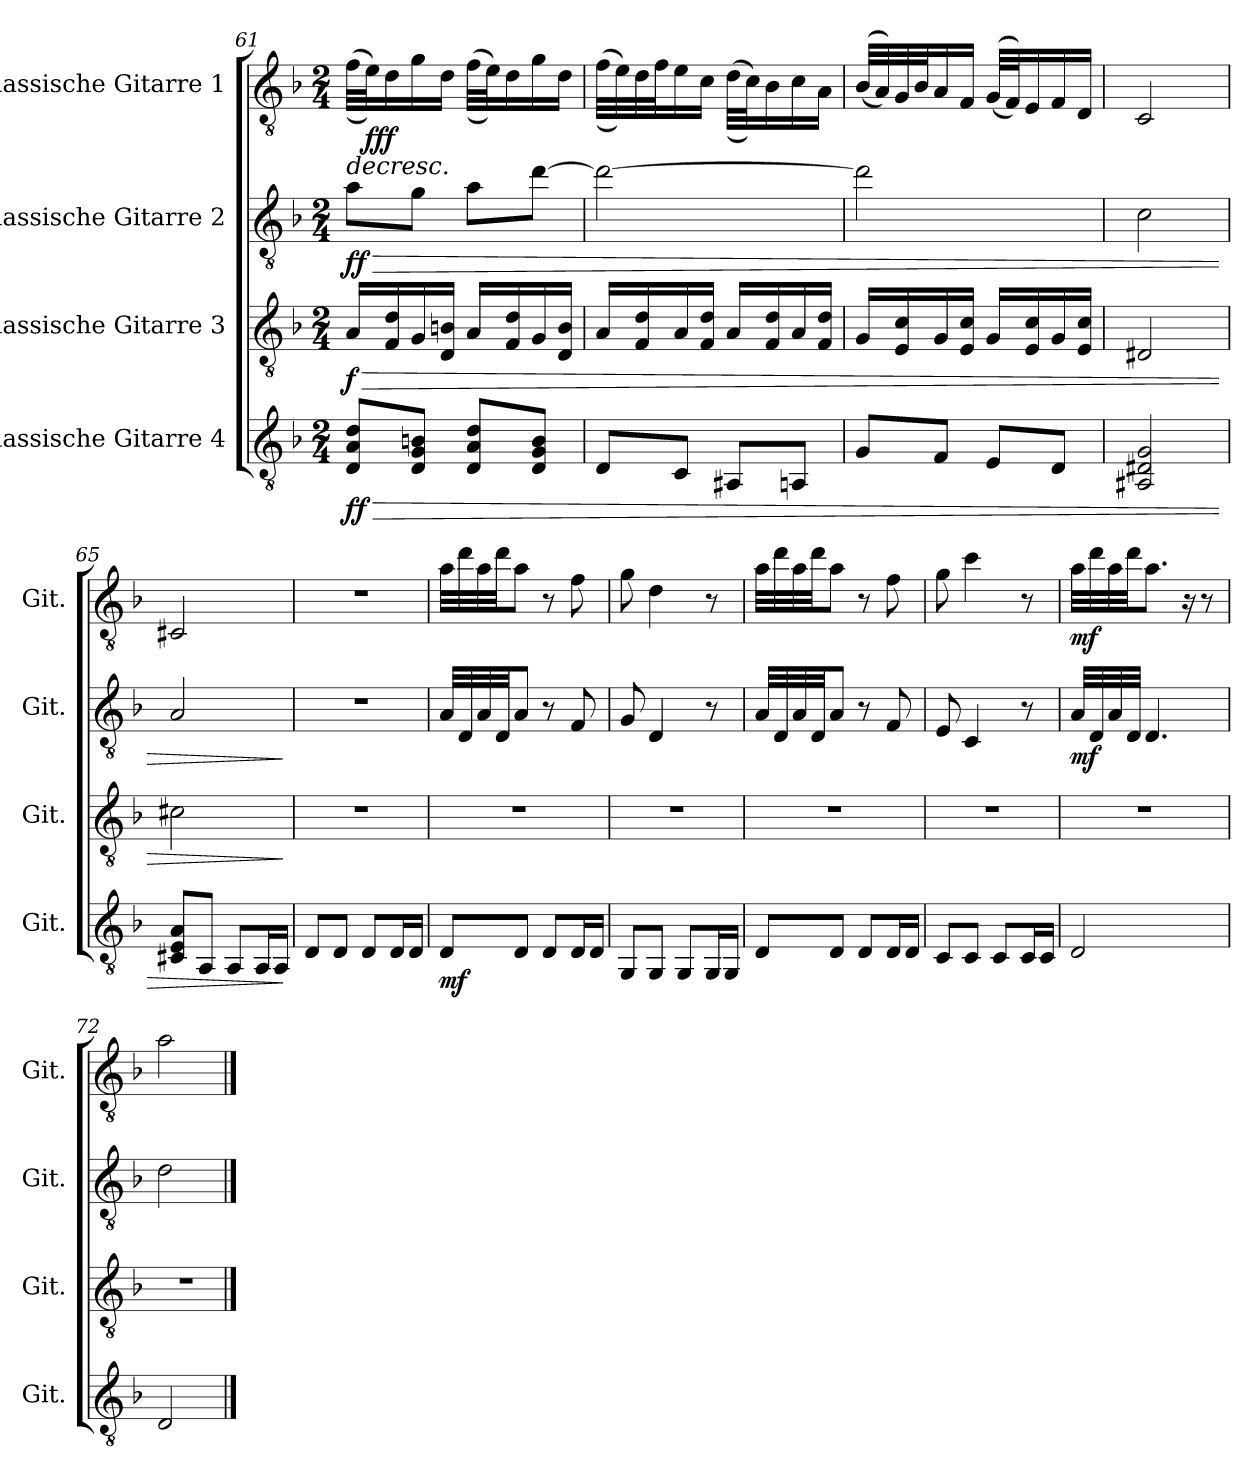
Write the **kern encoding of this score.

**kern	**dynam	**kern	**dynam	**kern	**dynam	**kern	**dynam
*part4	*part4	*part3	*part3	*part2	*part2	*part1	*part1
*staff4	*staff4	*staff3	*staff3	*staff2	*staff2	*staff1	*staff1
*I"Klassische Gitarre 4	*	*I"Klassische Gitarre 3	*	*I"Klassische Gitarre 2	*	*I"Klassische Gitarre 1	*
*I'Git.	*	*I'Git.	*	*I'Git.	*	*I'Git.	*
*clefGv2	*	*clefGv2	*	*clefGv2	*	*clefGv2	*
*k[b-]	*	*k[b-]	*	*k[b-]	*	*k[b-]	*
*M2/4	*	*M2/4	*	*M2/4	*	*M2/4	*
=61	=61	=61	=61	=61	=61	=61	=61
!	!LO:HP:b	!	!LO:HP:b	!	!LO:HP:b	!	!LO:HP:b
!	!LO:DY:n=1:b	!	!	!	!	!	!
!	!LO:DY:n=2:b	!	!LO:DY:n=1:b	!	!LO:DY:n=1:b	!	!
!	!	!	!	!	!LO:DY:n=2:b	!	!
8D/ 8A/ 8d/L	> f f	16A/LL	> f	8a\L	> f f	((32f\LLL	>
!	!	!	!	!	!	!	!LO:DY:b
!	!	!	!	!	!	!	!LO:DY:n=1:b
!	!	!	!	!	!	!	!LO:DY:n=2:b
.	.	.	.	.	.	32e\J))	f f f
.	.	16F/ 16d/	.	.	.	16d\	.
8D/ 8G/ 8Bn/J	.	16G/	.	8g\J	.	16g\	.
.	.	16D/ 16Bn/JJ	.	.	.	16d\JJ	.
8D/ 8A/ 8d/L	.	16A/LL	.	8a\L	.	((32f\LLL	.
.	.	.	.	.	.	32e\J))	.
.	.	16F/ 16d/	.	.	.	16d\	.
8D/ 8G/ 8B/J	.	16G/	.	[8dd\J	.	16g\	.
.	.	16D/ 16B/JJ	.	.	.	16d\JJ	.
=62	=62	=62	=62	=62	=62	=62	=62
8D/L	.	16A/LL	.	2dd\_	.	((32f\LLL	.
.	.	.	.	.	.	32e\))	.
.	.	16F/ 16d/	.	.	.	32d\	.
.	.	.	.	.	.	32f\J	.
8C/J	.	16A/	.	.	.	16e\	.
.	.	16F/ 16d/JJ	.	.	.	16c\JJ	.
8AA#X/L	.	16A/LL	.	.	.	((32d\LLL	.
.	.	.	.	.	.	32c\J))	.
.	.	16F/ 16d/	.	.	.	16B-\	.
8AAn/J	.	16A/	.	.	.	16c\	.
.	.	16F/ 16d/JJ	.	.	.	16A\JJ	.
=63	=63	=63	=63	=63	=63	=63	=63
8G/L	.	16G/LL	.	2dd\]	.	((32B-/LLL	.
.	.	.	.	.	.	32A/))	.
.	.	16E/ 16c/	.	.	.	32G/	.
.	.	.	.	.	.	32B-/J	.
8F/J	.	16G/	.	.	.	16A/	.
.	.	16E/ 16c/JJ	.	.	.	16F/JJ	.
8E/L	.	16G/LL	.	.	.	((32G/LLL	.
.	.	.	.	.	.	32F/J))	.
.	.	16E/ 16c/	.	.	.	16E/	.
8D/J	.	16G/	.	.	.	16F/	.
.	.	16E/ 16c/JJ	.	.	.	16D/JJ	.
=64	=64	=64	=64	=64	=64	=64	=64
2AA#X/ 2D#X/ 2G/	.	2D#X/	.	2c\	.	2C/	.
!!LO:PB:g=z
=65	=65	=65	=65	=65	=65	=65	=65
8C#X/ 8E/ 8A/L	.	2c#X\	.	2A/	.	2C#X/	.
8AA/J	.	.	.	.	.	.	.
8AA/L	.	.	.	.	.	.	.
16AA/L	.	.	.	.	.	.	.
16AA/JJ	.	.	.	.	.	.	.
.	]	.	]	.	]	.	]
=66	=66	=66	=66	=66	=66	=66	=66
8D/L	.	2r	.	2r	.	2r	.
8D/J	.	.	.	.	.	.	.
8D/L	.	.	.	.	.	.	.
16D/L	.	.	.	.	.	.	.
16D/JJ	.	.	.	.	.	.	.
=67	=67	=67	=67	=67	=67	=67	=67
!	!LO:DY:b	!	!	!	!LO:DY:b	!	!
!	!	!	!	!	!LO:DY:n=1:b	!	!
!	!	!	!	!	!LO:DY:n=2:b	!	!LO:DY:b
!	!	!	!	!	!	!	!LO:DY:n=1:b
!	!	!	!	!	!	!	!LO:DY:n=2:b
8D/L	mf	2r	.	32A/LLL	mf mf mf	32a\LLL	mf mf mf
.	.	.	.	32D/	.	32dd\	.
.	.	.	.	32A/	.	32a\	.
.	.	.	.	32D/JJ	.	32dd\JJ	.
8D/J	.	.	.	8A/J	.	8a\J	.
8D/L	.	.	.	8r	.	8r	.
16D/L	.	.	.	8F/	.	8f\	.
16D/JJ	.	.	.	.	.	.	.
=68	=68	=68	=68	=68	=68	=68	=68
8GG/L	.	2r	.	8G/	.	8g\	.
8GG/J	.	.	.	4D/	.	4d\	.
8GG/L	.	.	.	.	.	.	.
16GG/L	.	.	.	8r	.	8r	.
16GG/JJ	.	.	.	.	.	.	.
=69	=69	=69	=69	=69	=69	=69	=69
8D/L	.	2r	.	32A/LLL	.	32a\LLL	.
.	.	.	.	32D/	.	32dd\	.
.	.	.	.	32A/	.	32a\	.
.	.	.	.	32D/JJ	.	32dd\JJ	.
8D/J	.	.	.	8A/J	.	8a\J	.
8D/L	.	.	.	8r	.	8r	.
16D/L	.	.	.	8F/	.	8f\	.
16D/JJ	.	.	.	.	.	.	.
!!LO:LB:g=z
=70	=70	=70	=70	=70	=70	=70	=70
8C/L	.	2r	.	8E/	.	8g\	.
8C/J	.	.	.	4C/	.	4cc\	.
8C/L	.	.	.	.	.	.	.
16C/L	.	.	.	8r	.	8r	.
16C/JJ	.	.	.	.	.	.	.
=71	=71	=71	=71	=71	=71	=71	=71
!	!	!	!	!	!LO:DY:b	!	!LO:DY:b
2D/	.	2r	.	32A/LLL	mf	32a\LLL	mf
.	.	.	.	32D/	.	32dd\	.
.	.	.	.	32A/	.	32a\	.
.	.	.	.	32D/JJJ	.	32dd\JJ	.
.	.	.	.	4.D/	.	8.a\J	.
.	.	.	.	.	.	16r	.
.	.	.	.	.	.	8r	.
=72	=72	=72	=72	=72	=72	=72	=72
2D/	.	2r	.	2d\	.	2a\	.
==	==	==	==	==	==	==	==
*-	*-	*-	*-	*-	*-	*-	*-
